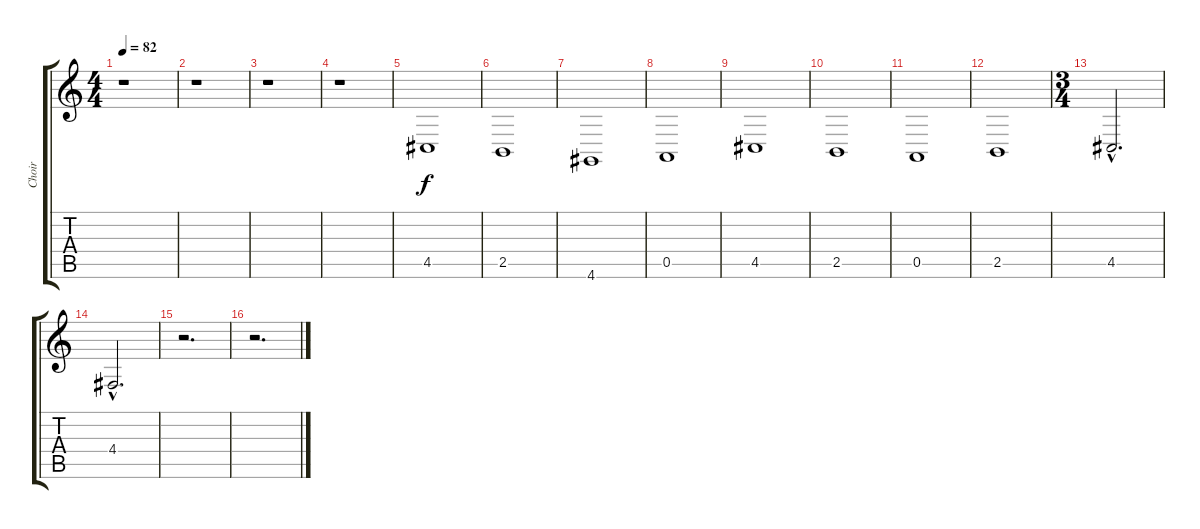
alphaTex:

\track ("Choir" "Choir") {instrument choiraahs}
\staff {score tabs}
\tuning (E4 B3 G3 D3 A2 E2) {hide}
\ts (4 4)
\tempo 82
\clef g2
\ks c
r.1{dy f} |
r.1 |
r.1 |
r.1 |
4.5.1 |
2.5.1 |
4.6.1 |
0.5.1 |
4.5.1 |
2.5.1 |
0.5.1 |
2.5.1 |
\ts (3 4)
4.5{hac}.2{d} |
4.4{hac}.2{d} |
r.2{d} |
r.2{d}
